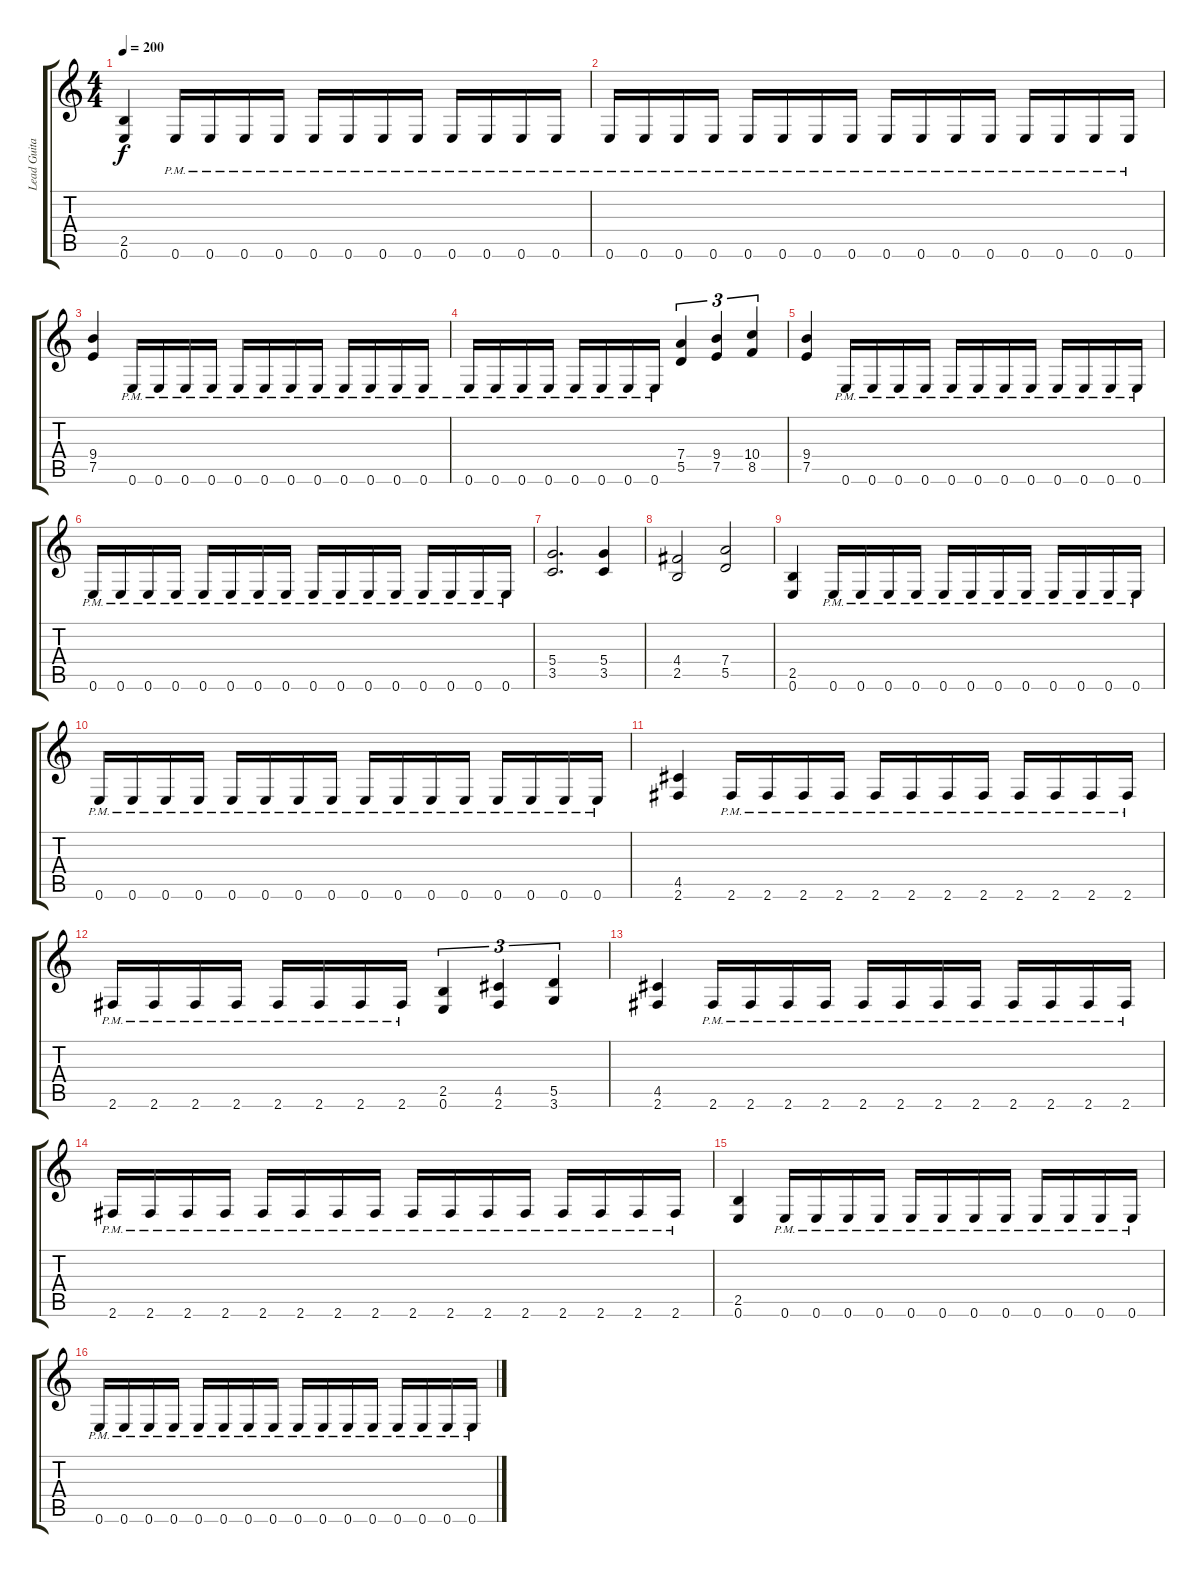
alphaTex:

\track ("Lead Guitar" "Lead Guita") {instrument distortionguitar}
\staff {score tabs}
\tuning (E4 B3 G3 D3 A2 E2) {hide}
\ts (4 4)
\tempo 200
\clef g2
\ks c
(2.5 0.6).4{dy f} 0.6{pm}.16 0.6{pm}.16 0.6{pm}.16 0.6{pm}.16 0.6{pm}.16 0.6{pm}.16 0.6{pm}.16 0.6{pm}.16 0.6{pm}.16 0.6{pm}.16 0.6{pm}.16 0.6{pm}.16 |
0.6{pm}.16 0.6{pm}.16 0.6{pm}.16 0.6{pm}.16 0.6{pm}.16 0.6{pm}.16 0.6{pm}.16 0.6{pm}.16 0.6{pm}.16 0.6{pm}.16 0.6{pm}.16 0.6{pm}.16 0.6{pm}.16 0.6{pm}.16 0.6{pm}.16 0.6{pm}.16 |
(9.4 7.5).4 0.6{pm}.16 0.6{pm}.16 0.6{pm}.16 0.6{pm}.16 0.6{pm}.16 0.6{pm}.16 0.6{pm}.16 0.6{pm}.16 0.6{pm}.16 0.6{pm}.16 0.6{pm}.16 0.6{pm}.16 |
0.6{pm}.16 0.6{pm}.16 0.6{pm}.16 0.6{pm}.16 0.6{pm}.16 0.6{pm}.16 0.6{pm}.16 0.6{pm}.16 (7.4 5.5).4{tu (3 2)} (9.4 7.5).4{tu (3 2)} (10.4 8.5).4{tu (3 2)} |
(9.4 7.5).4 0.6{pm}.16 0.6{pm}.16 0.6{pm}.16 0.6{pm}.16 0.6{pm}.16 0.6{pm}.16 0.6{pm}.16 0.6{pm}.16 0.6{pm}.16 0.6{pm}.16 0.6{pm}.16 0.6{pm}.16 |
0.6{pm}.16 0.6{pm}.16 0.6{pm}.16 0.6{pm}.16 0.6{pm}.16 0.6{pm}.16 0.6{pm}.16 0.6{pm}.16 0.6{pm}.16 0.6{pm}.16 0.6{pm}.16 0.6{pm}.16 0.6{pm}.16 0.6{pm}.16 0.6{pm}.16 0.6{pm}.16 |
(5.4 3.5).2{d} (5.4 3.5).4 |
(4.4 2.5).2 (7.4 5.5).2 |
(2.5 0.6).4 0.6{pm}.16 0.6{pm}.16 0.6{pm}.16 0.6{pm}.16 0.6{pm}.16 0.6{pm}.16 0.6{pm}.16 0.6{pm}.16 0.6{pm}.16 0.6{pm}.16 0.6{pm}.16 0.6{pm}.16 |
0.6{pm}.16 0.6{pm}.16 0.6{pm}.16 0.6{pm}.16 0.6{pm}.16 0.6{pm}.16 0.6{pm}.16 0.6{pm}.16 0.6{pm}.16 0.6{pm}.16 0.6{pm}.16 0.6{pm}.16 0.6{pm}.16 0.6{pm}.16 0.6{pm}.16 0.6{pm}.16 |
(4.5 2.6).4 2.6{pm}.16 2.6{pm}.16 2.6{pm}.16 2.6{pm}.16 2.6{pm}.16 2.6{pm}.16 2.6{pm}.16 2.6{pm}.16 2.6{pm}.16 2.6{pm}.16 2.6{pm}.16 2.6{pm}.16 |
2.6{pm}.16 2.6{pm}.16 2.6{pm}.16 2.6{pm}.16 2.6{pm}.16 2.6{pm}.16 2.6{pm}.16 2.6{pm}.16 (2.5 0.6).4{tu (3 2)} (4.5 2.6).4{tu (3 2)} (5.5 3.6).4{tu (3 2)} |
(4.5 2.6).4 2.6{pm}.16 2.6{pm}.16 2.6{pm}.16 2.6{pm}.16 2.6{pm}.16 2.6{pm}.16 2.6{pm}.16 2.6{pm}.16 2.6{pm}.16 2.6{pm}.16 2.6{pm}.16 2.6{pm}.16 |
2.6{pm}.16 2.6{pm}.16 2.6{pm}.16 2.6{pm}.16 2.6{pm}.16 2.6{pm}.16 2.6{pm}.16 2.6{pm}.16 2.6{pm}.16 2.6{pm}.16 2.6{pm}.16 2.6{pm}.16 2.6{pm}.16 2.6{pm}.16 2.6{pm}.16 2.6{pm}.16 |
(2.5 0.6).4 0.6{pm}.16 0.6{pm}.16 0.6{pm}.16 0.6{pm}.16 0.6{pm}.16 0.6{pm}.16 0.6{pm}.16 0.6{pm}.16 0.6{pm}.16 0.6{pm}.16 0.6{pm}.16 0.6{pm}.16 |
0.6{pm}.16 0.6{pm}.16 0.6{pm}.16 0.6{pm}.16 0.6{pm}.16 0.6{pm}.16 0.6{pm}.16 0.6{pm}.16 0.6{pm}.16 0.6{pm}.16 0.6{pm}.16 0.6{pm}.16 0.6{pm}.16 0.6{pm}.16 0.6{pm}.16 0.6{pm}.16
